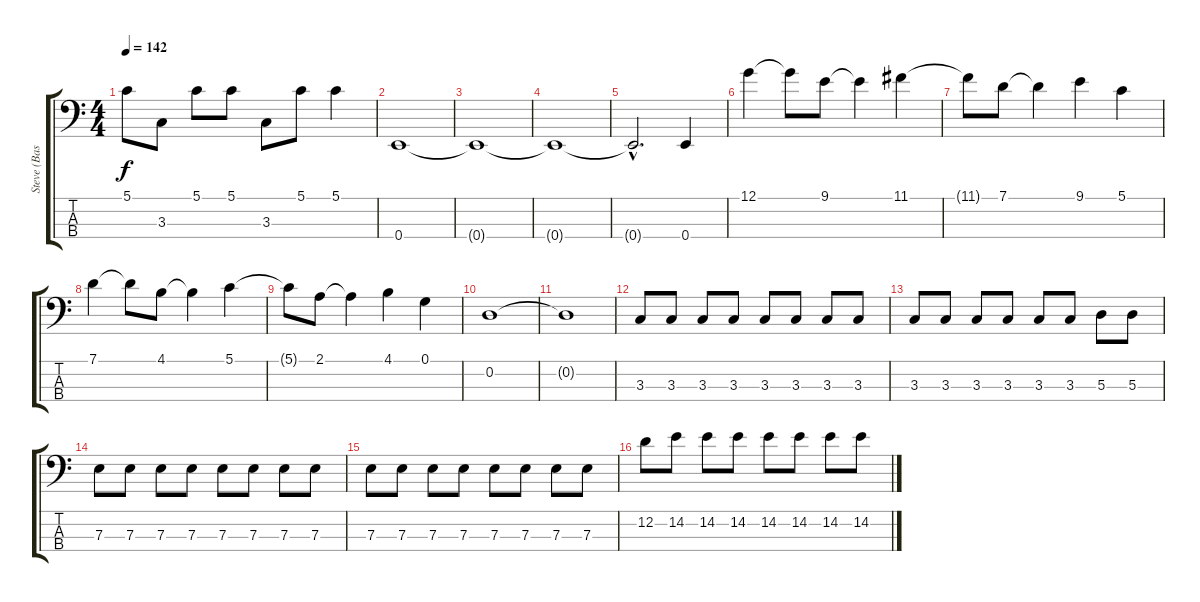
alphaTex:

\track ("Steve (Bass)" "Steve (Bas") {instrument electricbasspick}
\staff {score tabs}
\tuning (G2 D2 A1 E1) {hide}
\ts (4 4)
\tempo 142
\clef f4
\ks c
5.1.8{dy f} 3.3.8 5.1.8 5.1.8 3.3.8 5.1.8 5.1.4 |
0.4.1 |
0.4{t}.1 |
0.4{t}.1 |
0.4{hac t}.2{d} 0.4.4 |
12.1.4 12.1{t}.8 9.1.8 9.1{t}.4 11.1.4 |
11.1{t}.8 7.1.8 7.1{t}.4 9.1.4 5.1.4 |
7.1.4 7.1{t}.8 4.1.8 4.1{t}.4 5.1.4 |
5.1{t}.8 2.1.8 2.1{t}.4 4.1.4 0.1.4 |
0.2.1 |
0.2{t}.1 |
3.3.8 3.3.8 3.3.8 3.3.8 3.3.8 3.3.8 3.3.8 3.3.8 |
3.3.8 3.3.8 3.3.8 3.3.8 3.3.8 3.3.8 5.3.8 5.3.8 |
7.3.8 7.3.8 7.3.8 7.3.8 7.3.8 7.3.8 7.3.8 7.3.8 |
7.3.8 7.3.8 7.3.8 7.3.8 7.3.8 7.3.8 7.3.8 7.3.8 |
12.2.8 14.2.8 14.2.8 14.2.8 14.2.8 14.2.8 14.2.8 14.2.8
